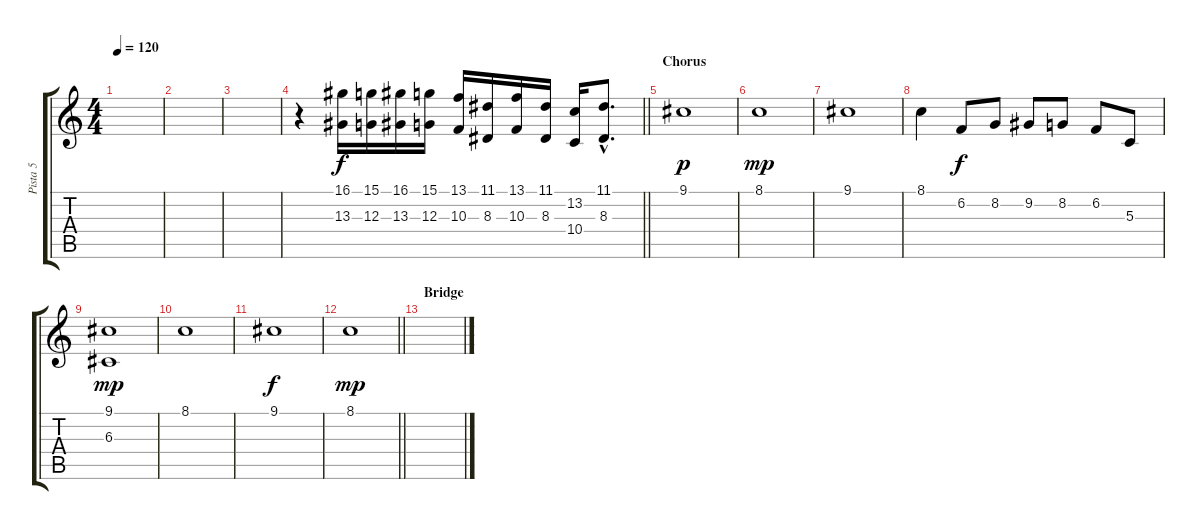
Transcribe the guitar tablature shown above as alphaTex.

\track ("Pista 5" "Pista 5") {instrument tremolostrings}
\staff {score tabs}
\tuning (E4 B3 G3 D3 A2 E2) {hide}
\ts (4 4)
\tempo 120
\clef g2
\ks c
|
|
|
\barLineRight lightlight
r.4 (16.1 13.3).16 (15.1 12.3).16 (16.1 13.3).16 (15.1 12.3).16 (13.1 10.3).16 (11.1 8.3).16 (13.1 10.3).16 (11.1 8.3).16 (13.2 10.4).16 (11.1{hac} 8.3{hac}).8{d} |
\section ("" "Chorus")
9.1.1{dy p} |
8.1.1{dy mp} |
9.1.1 |
8.1.4 6.2.8{dy f} 8.2.8 9.2.8 8.2.8 6.2.8 5.3.8 |
(9.1 6.3).1{dy mp} |
8.1.1 |
9.1.1{dy f} |
\barLineRight lightlight
8.1.1{dy mp} |
\section ("" "Bridge")
